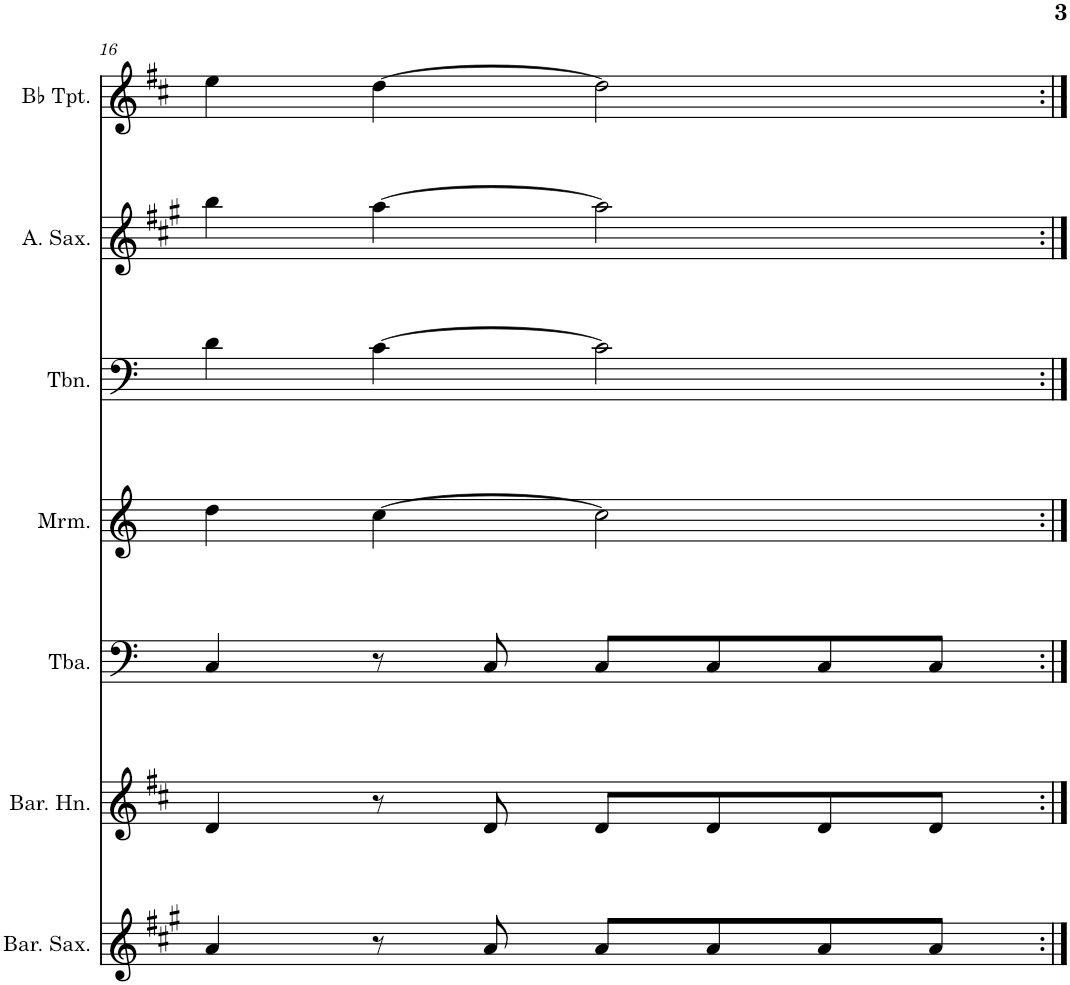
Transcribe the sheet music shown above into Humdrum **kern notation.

**kern	**kern	**kern	**kern	**kern	**kern	**kern
*part7	*part6	*part5	*part4	*part3	*part2	*part1
*staff7	*staff6	*staff5	*staff4	*staff3	*staff2	*staff1
*I"Baritone Saxophone	*I"Baritone Horn	*I"Tuba	*I"Marimba	*I"Trombone	*I"Alto Saxophone	*I"Bb Trumpet
*I'Bar. Sax.	*I'Bar. Hn.	*I'Tba.	*I'Mrm.	*I'Tbn.	*I'A. Sax.	*I'Bb Tpt.
!!LO:PB:g=z
*clefG2	*clefG2	*clefF4	*clefG2	*clefF4	*clefG2	*clefG2
*Trd12c21	*Trd8c14	*	*	*	*Trd5c9	*Trd1c2
*k[f#c#g#]	*k[f#c#]	*k[]	*k[]	*k[]	*k[f#c#g#]	*k[f#c#]
*M4/4	*M4/4	*M4/4	*M4/4	*M4/4	*M4/4	*M4/4
=16	=16	=16	=16	=16	=16	=16
4a/	4d/	4C/	4dd\	4d\	4bb\	4ee\
8r	8r	8r	[4cc\	[4c\	[4aa\	[4dd\
8a/	8d/	8C/	.	.	.	.
8a/L	8d/L	8C/L	2cc\]	2c\]	2aa\]	2dd\]
8a/	8d/	8C/	.	.	.	.
8a/	8d/	8C/	.	.	.	.
8a/J	8d/J	8C/J	.	.	.	.
=:|!	=:|!	=:|!	=:|!	=:|!	=:|!	=:|!
*-	*-	*-	*-	*-	*-	*-
